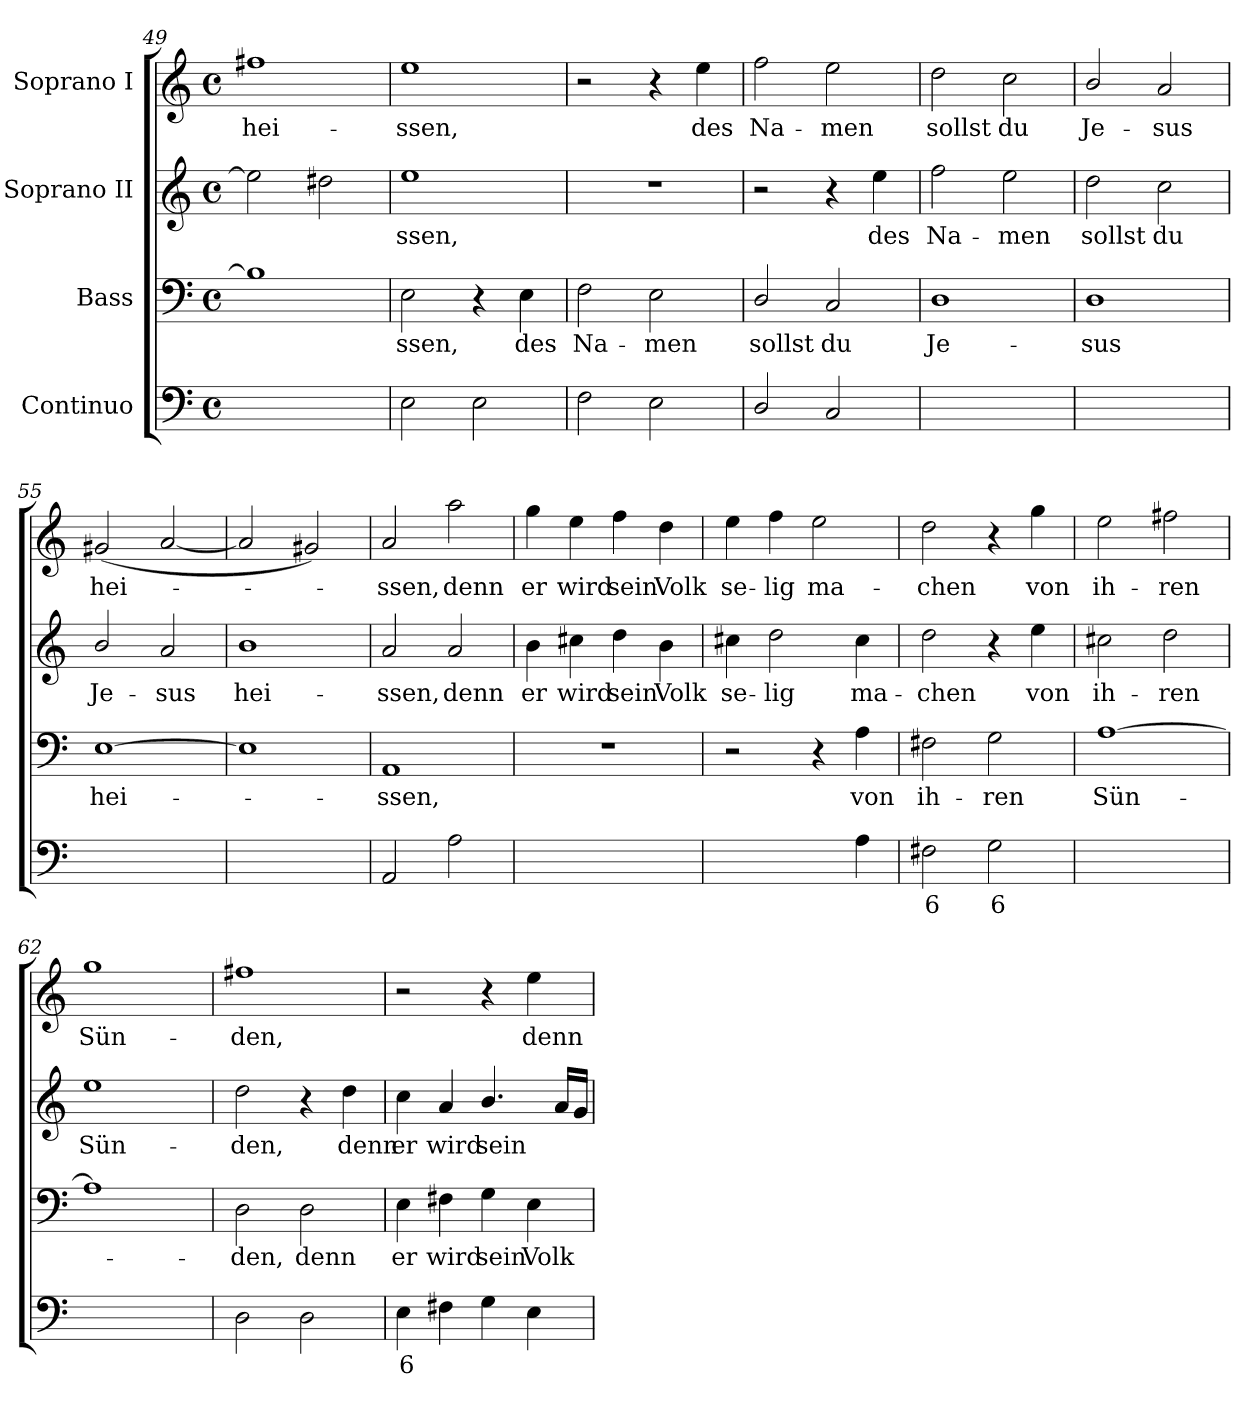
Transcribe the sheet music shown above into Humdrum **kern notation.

**kern	**text	**text	**kern	**text	**kern	**text	**kern	**text
*part4	*part4	*part4	*part3	*part3	*part2	*part2	*part1	*part1
*staff4	*staff4	*staff4	*staff3	*staff3	*staff2	*staff2	*staff1	*staff1
*I"Continuo	*	*	*I"Bass	*	*I"Soprano II	*	*I"Soprano I	*
*clefF4	*	*	*clefF4	*	*clefG2	*	*clefG2	*
*k[]	*	*	*k[]	*	*k[]	*	*k[]	*
*C:	*	*	*C:	*	*C:	*	*C:	*
*M4/4	*	*	*M4/4	*	*M4/4	*	*M4/4	*
*met(c)	*	*	*met(c)	*	*met(c)	*	*met(c)	*
=49	=49	=49	=49	=49	=49	=49	=49	=49
!	!	!	!	!	!	!	!	!LO:LY:b
2Byy_	.	.	1B]	.	2ee]	.	1ff#X	hei-
2Byy]	.	.	.	.	2dd#X	.	.	.
!!LO:LB:g=z
=50	=50	=50	=50	=50	=50	=50	=50	=50
!	!	!	!	!LO:LY:b	!	!LO:LY:b	!	!LO:LY:b
2E	.	.	2E	ssen,	1ee	ssen,	1ee	-ssen,
2E	.	.	4r	.	.	.	.	.
!	!	!	!	!LO:LY:b	!	!	!	!
.	.	.	4E	des	.	.	.	.
=51	=51	=51	=51	=51	=51	=51	=51	=51
!	!	!	!	!LO:LY:b	!	!	!	!
2F	.	.	2F	Na-	1r	.	2r	.
!	!	!	!	!LO:LY:b	!	!	!	!
2E	.	.	2E	-men	.	.	4r	.
!	!	!	!	!	!	!	!	!LO:LY:b
.	.	.	.	.	.	.	4ee	des
=52	=52	=52	=52	=52	=52	=52	=52	=52
!	!	!	!	!LO:LY:b	!	!	!	!LO:LY:b
2D/	.	.	2D/	sollst	2r	.	2ff	Na-
!	!	!	!	!LO:LY:b	!	!	!	!LO:LY:b
2C	.	.	2C	du	4r	.	2ee	-men
!	!	!	!	!	!	!LO:LY:b	!	!
.	.	.	.	.	4ee	des	.	.
=53	=53	=53	=53	=53	=53	=53	=53	=53
!	!LO:LY:b	!	!	!LO:LY:b	!	!LO:LY:b	!	!LO:LY:b
[2Dyy	8	.	1D	Je-	2ff	Na-	2dd	sollst
!	!LO:LY:b	!	!	!	!	!LO:LY:b	!	!LO:LY:b
2Dyy]	7	.	.	.	2ee	-men	2cc	du
=54	=54	=54	=54	=54	=54	=54	=54	=54
!	!LO:LY:b	!LO:LY:b	!	!LO:LY:b	!	!LO:LY:b	!	!LO:LY:b
[2Dyy	8	6	1D	-sus	2dd	sollst	2b/	Je-
!	!LO:LY:b	!LO:LY:b	!	!	!	!LO:LY:b	!	!LO:LY:b
2Dyy]	7	5	.	.	2cc	du	2a	-sus
=55	=55	=55	=55	=55	=55	=55	=55	=55
!	!	!	!	!LO:LY:b	!	!LO:LY:b	!	!LO:LY:b
[2Eyy	.	.	[1E	hei-	2b/	Je-	(<2g#X	hei-
!	!LO:LY:b	!	!	!	!	!LO:LY:b	!	!
2Eyy_	4	.	.	.	2a	-sus	[2a	.
=56	=56	=56	=56	=56	=56	=56	=56	=56
!	!	!	!	!	!	!LO:LY:b	!	!
2Eyy_	.	.	1E]	.	1b	hei-	2a]	.
2Eyy]	.	.	.	.	.	.	2g#X)	.
=57	=57	=57	=57	=57	=57	=57	=57	=57
!	!	!	!	!LO:LY:b	!	!LO:LY:b	!	!LO:LY:b
2AA	.	.	1AA	ssen,	2a	-ssen,	2a	ssen,
!	!	!	!	!	!	!LO:LY:b	!	!LO:LY:b
2A	.	.	.	.	2a	denn	2aa	denn
!!LO:LB:g=z
=58	=58	=58	=58	=58	=58	=58	=58	=58
!	!LO:LY:b	!	!	!	!	!LO:LY:b	!	!LO:LY:b
[4Eyy	5	.	1r	.	4b	er	4gg	er
!	!LO:LY:b	!	!	!	!	!LO:LY:b	!	!LO:LY:b
4Eyy]	6	.	.	.	4cc#X	wird	4ee	wird
!	!LO:LY:b	!	!	!	!	!LO:LY:b	!	!LO:LY:b
[4Dyy	5	.	.	.	4dd	sein	4ff	sein
!	!LO:LY:b	!	!	!	!	!LO:LY:b	!	!LO:LY:b
4Dyy]	6	.	.	.	4b	Volk	4dd	Volk
=59	=59	=59	=59	=59	=59	=59	=59	=59
!	!	!	!	!	!	!LO:LY:b	!	!LO:LY:b
[4Ayy	.	.	2r	.	4cc#X	se-	4ee	se-
!	!LO:LY:b	!	!	!	!	!LO:LY:b	!	!LO:LY:b
4Ayy_	4	.	.	.	2dd	-lig	4ff	-lig
!	!LO:LY:b	!	!	!	!	!	!	!LO:LY:b
4Ayy]	4	.	4r	.	.	.	2ee	ma-
!	!	!	!	!LO:LY:b	!	!LO:LY:b	!	!
4A	.	.	4A	von	4cc#	ma-	.	.
=60	=60	=60	=60	=60	=60	=60	=60	=60
!	!LO:LY:b	!	!	!LO:LY:b	!	!LO:LY:b	!	!LO:LY:b
2F#X	6	.	2F#X	ih-	2dd	-chen	2dd	-chen
!	!LO:LY:b	!	!	!LO:LY:b	!	!	!	!
2G	6	.	2G	-ren	4r	.	4r	.
!	!	!	!	!	!	!LO:LY:b	!	!LO:LY:b
.	.	.	.	.	4ee	von	4gg	von
=61	=61	=61	=61	=61	=61	=61	=61	=61
!	!	!	!	!LO:LY:b	!	!LO:LY:b	!	!LO:LY:b
(>[2Ayy	.	.	[1A	Sün-	2cc#X	ih-	2ee	ih-
!	!LO:LY:b	!	!	!	!	!LO:LY:b	!	!LO:LY:b
2Ayy_	4	.	.	.	2dd	-ren	2ff#X	-ren
=62	=62	=62	=62	=62	=62	=62	=62	=62
!	!	!	!	!	!	!LO:LY:b	!	!LO:LY:b
2Ayy_)	.	.	1A]	.	1ee	Sün-	1gg	Sün-
2Ayy]	.	.	.	.	.	.	.	.
=63	=63	=63	=63	=63	=63	=63	=63	=63
!	!	!	!	!LO:LY:b	!	!LO:LY:b	!	!LO:LY:b
2D	.	.	2D	den,	2dd	-den,	1ff#X	-den,
!	!	!	!	!LO:LY:b	!	!	!	!
2D	.	.	2D	denn	4r	.	.	.
!	!	!	!	!	!	!LO:LY:b	!	!
.	.	.	.	.	4dd	denn	.	.
=64	=64	=64	=64	=64	=64	=64	=64	=64
!	!LO:LY:b	!	!	!LO:LY:b	!	!LO:LY:b	!	!
4E	6	.	4E	er	4cc	er	2r	.
!	!	!	!	!LO:LY:b	!	!LO:LY:b	!	!
4F#X	.	.	4F#X	wird	4a	wird	.	.
!	!	!	!	!LO:LY:b	!	!LO:LY:b	!	!
4G	.	.	4G	sein	4.b/	sein	4r	.
!	!	!	!	!LO:LY:b	!	!	!	!LO:LY:b
4E	.	.	4E	Volk	.	.	4ee	denn
.	.	.	.	.	16aLL	.	.	.
.	.	.	.	.	16gJJ	.	.	.
=	=	=	=	=	=	=	=	=
*-	*-	*-	*-	*-	*-	*-	*-	*-
